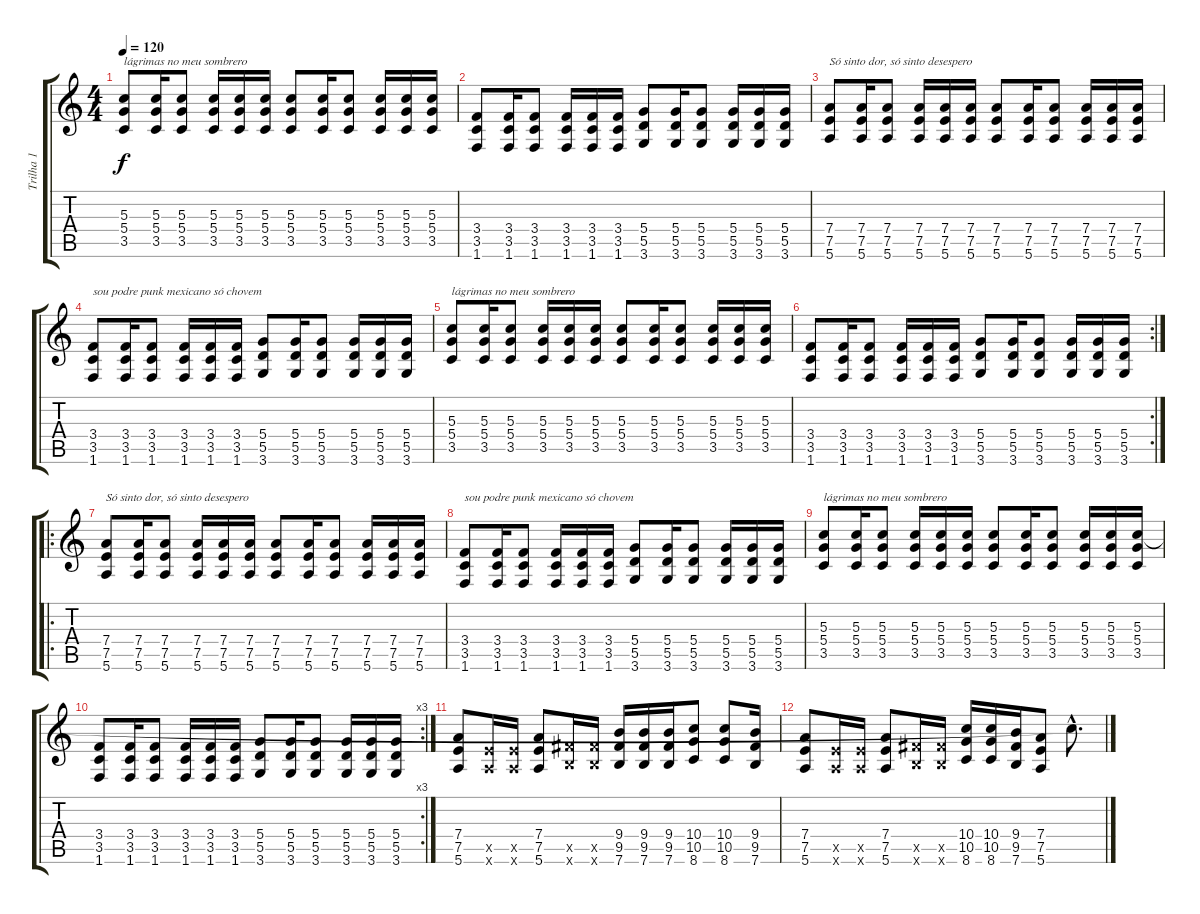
\track ("Trilha 1" "Trilha 1") {instrument overdrivenguitar}
\staff {score tabs}
\tuning (E4 B3 G3 D3 A2 E2) {hide}
\ts (4 4)
\tempo 120
\clef g2
\ks c
(5.3 5.4 3.5).8{txt "lágrimas no meu sombrero" dy f} (5.3 5.4 3.5).16 (5.3 5.4 3.5).8 (5.3 5.4 3.5).16 (5.3 5.4 3.5).16 (5.3 5.4 3.5).16 (5.3 5.4 3.5).8 (5.3 5.4 3.5).16 (5.3 5.4 3.5).8 (5.3 5.4 3.5).16 (5.3 5.4 3.5).16 (5.3 5.4 3.5).16 |
(3.4 3.5 1.6).8 (3.4 3.5 1.6).16 (3.4 3.5 1.6).8 (3.4 3.5 1.6).16 (3.4 3.5 1.6).16 (3.4 3.5 1.6).16 (5.4 5.5 3.6).8 (5.4 5.5 3.6).16 (5.4 5.5 3.6).8 (5.4 5.5 3.6).16 (5.4 5.5 3.6).16 (5.4 5.5 3.6).16 |
(7.4 7.5 5.6).8{txt "Só sinto dor, só sinto desespero"} (7.4 7.5 5.6).16 (7.4 7.5 5.6).8 (7.4 7.5 5.6).16 (7.4 7.5 5.6).16 (7.4 7.5 5.6).16 (7.4 7.5 5.6).8 (7.4 7.5 5.6).16 (7.4 7.5 5.6).8 (7.4 7.5 5.6).16 (7.4 7.5 5.6).16 (7.4 7.5 5.6).16 |
(3.4 3.5 1.6).8{txt "sou podre punk mexicano só chovem"} (3.4 3.5 1.6).16 (3.4 3.5 1.6).8 (3.4 3.5 1.6).16 (3.4 3.5 1.6).16 (3.4 3.5 1.6).16 (5.4 5.5 3.6).8 (5.4 5.5 3.6).16 (5.4 5.5 3.6).8 (5.4 5.5 3.6).16 (5.4 5.5 3.6).16 (5.4 5.5 3.6).16 |
(5.3 5.4 3.5).8{txt "lágrimas no meu sombrero"} (5.3 5.4 3.5).16 (5.3 5.4 3.5).8 (5.3 5.4 3.5).16 (5.3 5.4 3.5).16 (5.3 5.4 3.5).16 (5.3 5.4 3.5).8 (5.3 5.4 3.5).16 (5.3 5.4 3.5).8 (5.3 5.4 3.5).16 (5.3 5.4 3.5).16 (5.3 5.4 3.5).16 |
\rc 2
(3.4 3.5 1.6).8 (3.4 3.5 1.6).16 (3.4 3.5 1.6).8 (3.4 3.5 1.6).16 (3.4 3.5 1.6).16 (3.4 3.5 1.6).16 (5.4 5.5 3.6).8 (5.4 5.5 3.6).16 (5.4 5.5 3.6).8 (5.4 5.5 3.6).16 (5.4 5.5 3.6).16 (5.4 5.5 3.6).16 |
\ro
(7.4 7.5 5.6).8{txt "Só sinto dor, só sinto desespero"} (7.4 7.5 5.6).16 (7.4 7.5 5.6).8 (7.4 7.5 5.6).16 (7.4 7.5 5.6).16 (7.4 7.5 5.6).16 (7.4 7.5 5.6).8 (7.4 7.5 5.6).16 (7.4 7.5 5.6).8 (7.4 7.5 5.6).16 (7.4 7.5 5.6).16 (7.4 7.5 5.6).16 |
(3.4 3.5 1.6).8{txt "sou podre punk mexicano só chovem"} (3.4 3.5 1.6).16 (3.4 3.5 1.6).8 (3.4 3.5 1.6).16 (3.4 3.5 1.6).16 (3.4 3.5 1.6).16 (5.4 5.5 3.6).8 (5.4 5.5 3.6).16 (5.4 5.5 3.6).8 (5.4 5.5 3.6).16 (5.4 5.5 3.6).16 (5.4 5.5 3.6).16 |
(5.3 5.4 3.5).8{txt "lágrimas no meu sombrero"} (5.3 5.4 3.5).16 (5.3 5.4 3.5).8 (5.3 5.4 3.5).16 (5.3 5.4 3.5).16 (5.3 5.4 3.5).16 (5.3 5.4 3.5).8 (5.3 5.4 3.5).16 (5.3 5.4 3.5).8 (5.3 5.4 3.5).16 (5.3 5.4 3.5).16 (5.3 5.4 3.5).16 |
\rc 3
(3.4 3.5 1.6).8 (3.4 3.5 1.6).16 (3.4 3.5 1.6).8 (3.4 3.5 1.6).16 (3.4 3.5 1.6).16 (3.4 3.5 1.6).16 (5.4 5.5 3.6).8 (5.4 5.5 3.6).16 (5.4 5.5 3.6).8 (5.4 5.5 3.6).16 (5.4 5.5 3.6).16 (5.4 5.5 3.6).16 |
(7.4 7.5 5.6).8 (7.5{x} 5.6{x}).16 (7.5{x} 5.6{x}).16 (7.4 7.5 5.6).8 (9.5{x} 7.6{x}).16 (9.5{x} 7.6{x}).16 (9.4 9.5 7.6).16 (9.4 9.5 7.6).16 (9.4 9.5 7.6).16 (10.4 10.5 8.6).8 (10.4 10.5 8.6).8 (9.4 9.5 7.6).16 |
(7.4 7.5 5.6).8 (7.5{x} 5.6{x}).16 (7.5{x} 5.6{x}).16 (7.4 7.5 5.6).8 (9.5{x} 7.6{x}).16 (9.5{x} 7.6{x}).16 (10.4 10.5 8.6).16 (10.4 10.5 8.6).16 (9.4 9.5 7.6).16 (7.4 7.5 5.6).8 5.3{hac t}.8{d}
